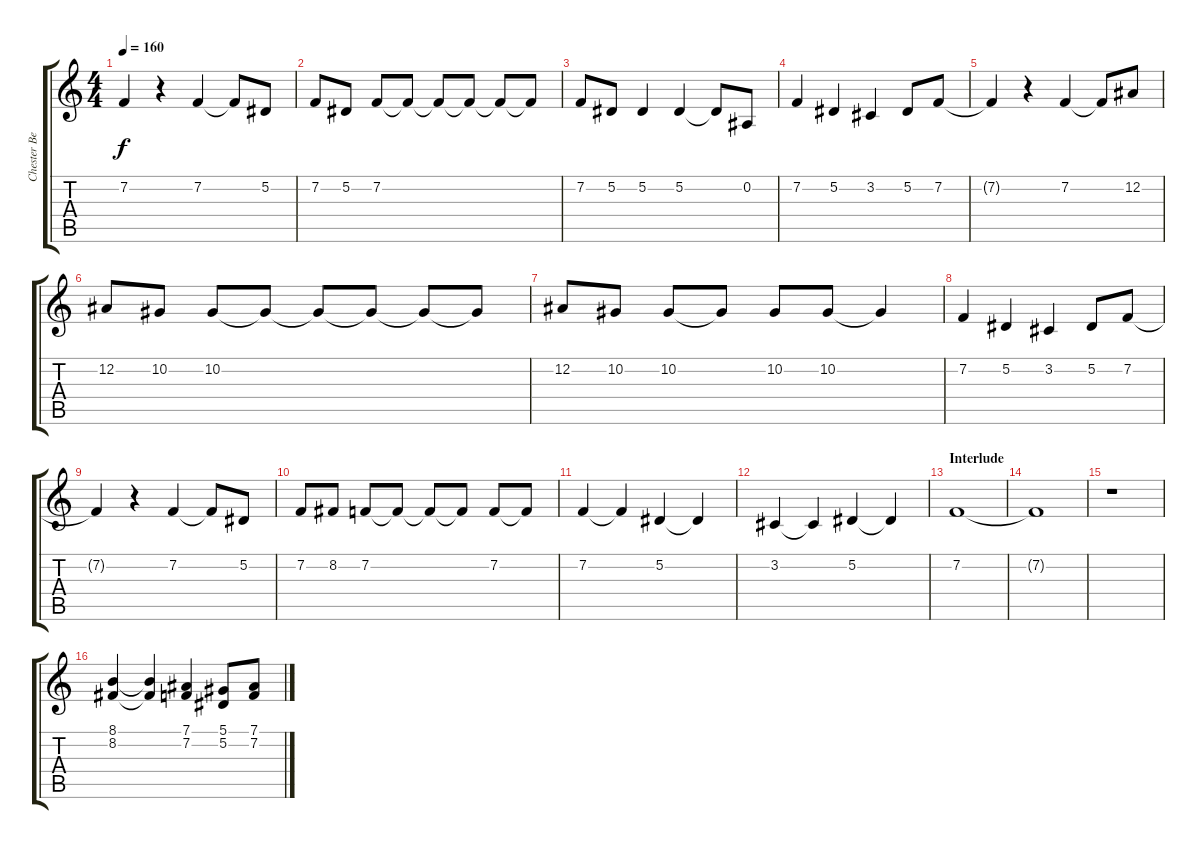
\track ("Chester Bennington (Vocals)" "Chester Be") {instrument harmonica}
\staff {score tabs}
\tuning (Eb4 Bb3 Gb3 Db3 Ab2 Eb2) {hide}
\ts (4 4)
\tempo 160
\clef g2
\ks c
7.2{t}.4{dy f} r.4 7.2.4 7.2{t}.8 5.2.8 |
7.2.8 5.2.8 7.2.8 7.2{t}.8 7.2{t}.8 7.2{t}.8 7.2{t}.8 7.2{t}.8 |
7.2.8 5.2.8 5.2.4 5.2.4 5.2{t}.8 0.2.8 |
7.2.4 5.2.4 3.2.4 5.2.8 7.2.8 |
7.2{t}.4 r.4 7.2.4 7.2{t}.8 12.2.8 |
12.2.8 10.2.8 10.2.8 10.2{t}.8 10.2{t}.8 10.2{t}.8 10.2{t}.8 10.2{t}.8 |
12.2.8 10.2.8 10.2.8 10.2{t}.8 10.2.8 10.2.8 10.2{t}.4 |
7.2.4 5.2.4 3.2.4 5.2.8 7.2.8 |
7.2{t}.4 r.4 7.2.4 7.2{t}.8 5.2.8 |
7.2.8 8.2.8 7.2.8 7.2{t}.8 7.2{t}.8 7.2{t}.8 7.2.8 7.2{t}.8 |
7.2.4 7.2{t}.4 5.2.4 5.2{t}.4 |
3.2.4 3.2{t}.4 5.2.4 5.2{t}.4 |
\section ("" "Interlude")
7.2.1 |
7.2{t}.1 |
r.1 |
(8.1 8.2).4 (8.1{t} 8.2{t}).4 (7.1 7.2).4 (5.1 5.2).8 (7.1 7.2).8
